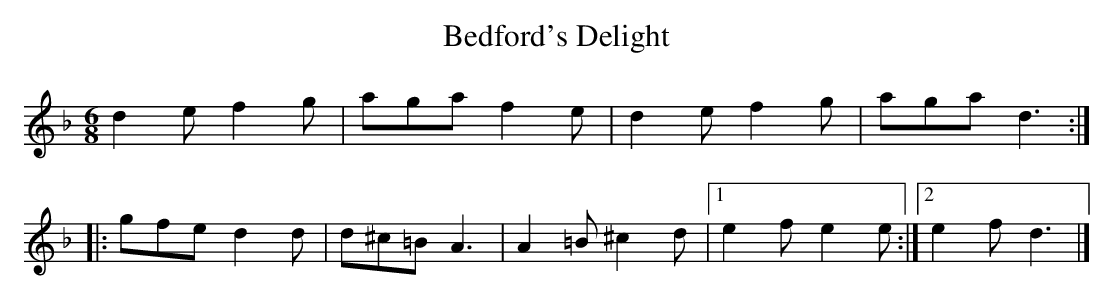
X:1
T:Bedford's Delight
M:6/8
L:1/8
K:Dmin
d2e f2g | aga f2e | d2e f2g | aga d3 ::
gfe d2d | d^c=B A3 | A2=B ^c2d |1 e2f e2e :|2 e2f d3 |]
